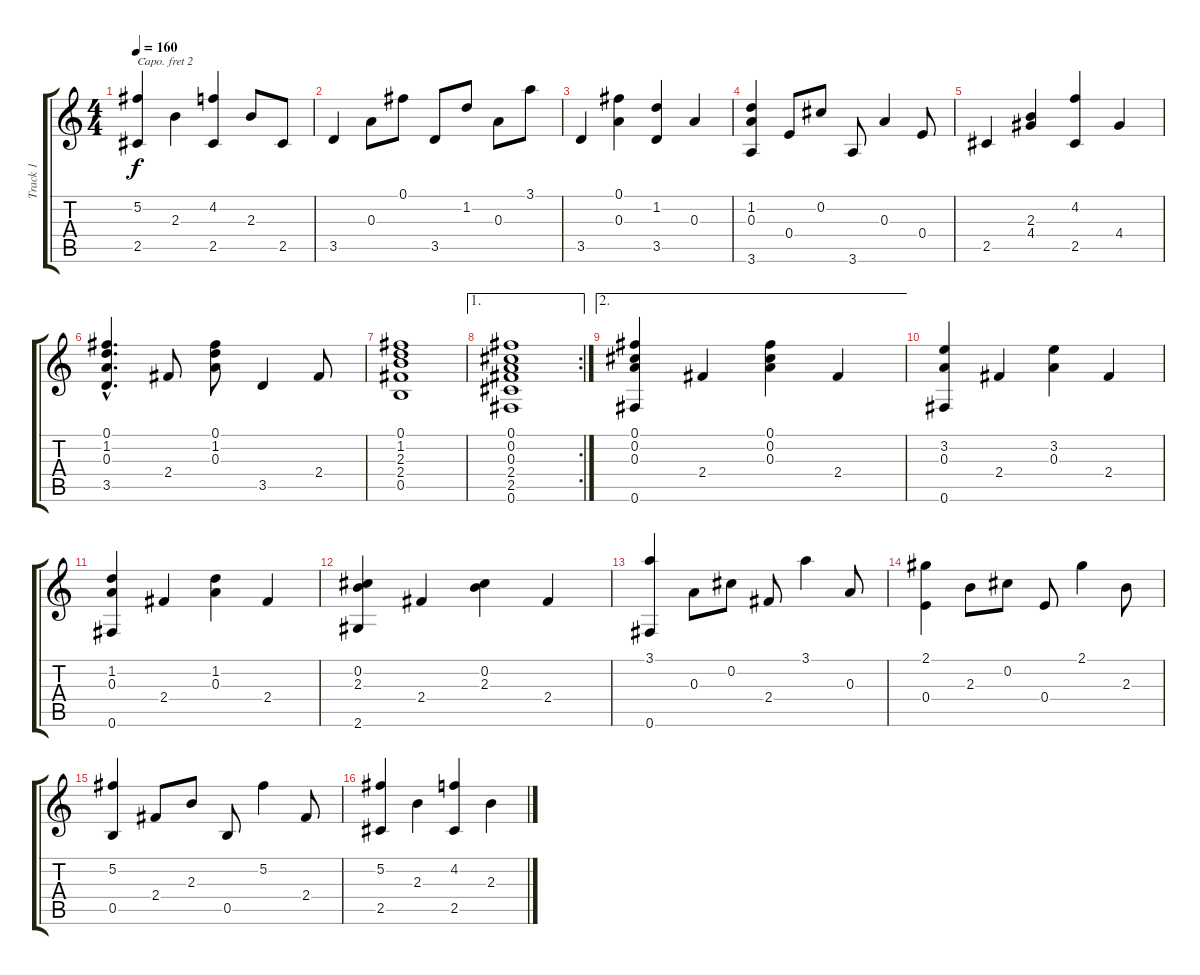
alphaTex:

\track ("Track 1" "Track 1") {instrument acousticguitarsteel}
\staff {score tabs}
\capo 2
\tuning (E4 B3 G3 D3 A2 E2) {hide}
\ts (4 4)
\tempo 160
\clef g2
\ks c
(5.2 2.5).4{dy f} 2.3.4 (4.2 2.5).4 2.3.8 2.5.8 |
3.5.4 0.3.8 0.1.8 3.5.8 1.2.8 0.3.8 3.1.8 |
3.5.4 (0.1 0.3).4 (1.2 3.5).4 0.3.4 |
(1.2 0.3 3.6).4 0.4.8 0.2.8 3.6.8 0.3.4 0.4.8 |
2.5.4 (2.3 4.4).4 (4.2 2.5).4 4.4.4 |
(0.1{hac} 1.2{hac} 0.3{hac} 3.5{hac}).4{d} 2.4.8 (0.1 1.2 0.3).8 3.5.4 2.4.8 |
(0.1 1.2 2.3 2.4 0.5).1 |
\ae 1
\rc 2
(0.1 0.2 0.3 2.4 2.5 0.6).1 |
\ae 2
(0.1 0.2 0.3 0.6).4 2.4.4 (0.1 0.2 0.3).4 2.4.4 |
(3.2 0.3 0.6).4 2.4.4 (3.2 0.3).4 2.4.4 |
(1.2 0.3 0.6).4 2.4.4 (1.2 0.3).4 2.4.4 |
(0.2 2.3 2.6).4 2.4.4 (0.2 2.3).4 2.4.4 |
(3.1 0.6).4 0.3.8 0.2.8 2.4.8 3.1.4 0.3.8 |
(2.1 0.4).4 2.3.8 0.2.8 0.4.8 2.1.4 2.3.8 |
(5.2 0.5).4 2.4.8 2.3.8 0.5.8 5.2.4 2.4.8 |
(5.2 2.5).4 2.3.4 (4.2 2.5).4 2.3.4
